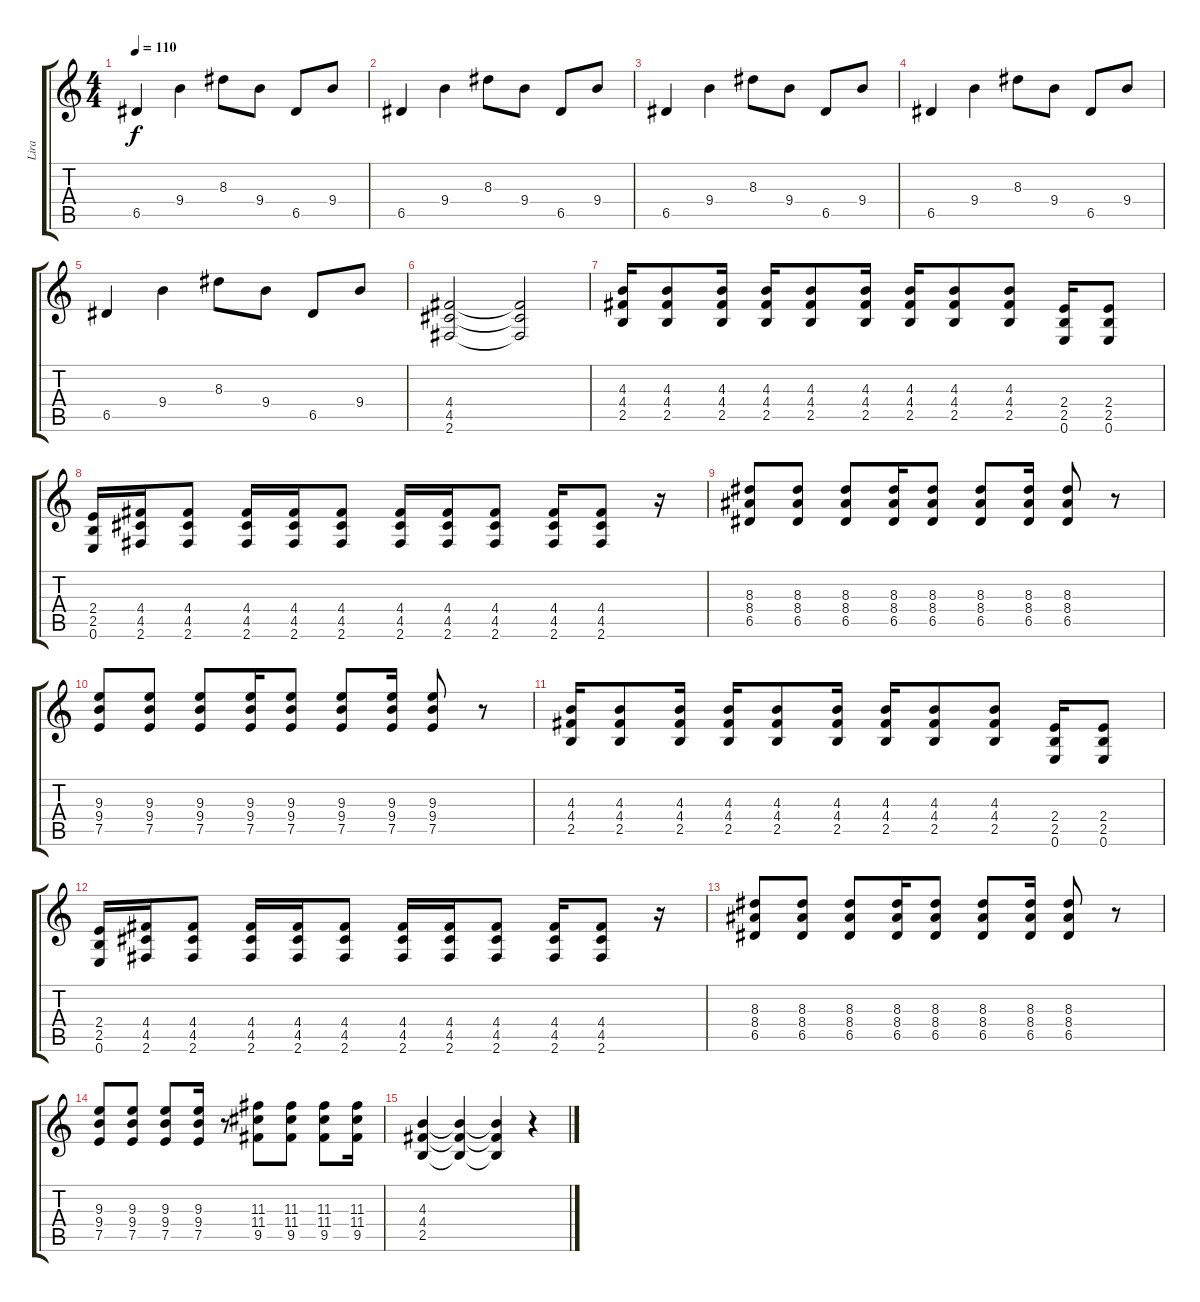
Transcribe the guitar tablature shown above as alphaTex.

\track ("Lira " "Lira ") {instrument overdrivenguitar}
\staff {score tabs}
\tuning (E4 B3 G3 D3 A2 E2) {hide}
\ts (4 4)
\tempo 110
\clef g2
\ks c
6.5.4{dy f} 9.4.4 8.3.8 9.4.8 6.5.8 9.4.8 |
6.5.4 9.4.4 8.3.8 9.4.8 6.5.8 9.4.8 |
6.5.4 9.4.4 8.3.8 9.4.8 6.5.8 9.4.8 |
6.5.4 9.4.4 8.3.8 9.4.8 6.5.8 9.4.8 |
6.5.4 9.4.4 8.3.8 9.4.8 6.5.8 9.4.8 |
(4.4 4.5 2.6).2 (4.4{t} 4.5{t} 2.6{t}).2 |
(4.3 4.4 2.5).16 (4.3 4.4 2.5).8 (4.3 4.4 2.5).16 (4.3 4.4 2.5).16 (4.3 4.4 2.5).8 (4.3 4.4 2.5).16 (4.3 4.4 2.5).16 (4.3 4.4 2.5).8 (4.3 4.4 2.5).8 (2.4 2.5 0.6).16 (2.4 2.5 0.6).8 |
(2.4 2.5 0.6).16 (4.4 4.5 2.6).16 (4.4 4.5 2.6).8 (4.4 4.5 2.6).16 (4.4 4.5 2.6).16 (4.4 4.5 2.6).8 (4.4 4.5 2.6).16 (4.4 4.5 2.6).16 (4.4 4.5 2.6).8 (4.4 4.5 2.6).16 (4.4 4.5 2.6).8 r.16 |
(8.3 8.4 6.5).8 (8.3 8.4 6.5).8 (8.3 8.4 6.5).8 (8.3 8.4 6.5).16 (8.3 8.4 6.5).8 (8.3 8.4 6.5).8 (8.3 8.4 6.5).16 (8.3 8.4 6.5).8 r.8 |
(9.3 9.4 7.5).8 (9.3 9.4 7.5).8 (9.3 9.4 7.5).8 (9.3 9.4 7.5).16 (9.3 9.4 7.5).8 (9.3 9.4 7.5).8 (9.3 9.4 7.5).16 (9.3 9.4 7.5).8 r.8 |
(4.3 4.4 2.5).16 (4.3 4.4 2.5).8 (4.3 4.4 2.5).16 (4.3 4.4 2.5).16 (4.3 4.4 2.5).8 (4.3 4.4 2.5).16 (4.3 4.4 2.5).16 (4.3 4.4 2.5).8 (4.3 4.4 2.5).8 (2.4 2.5 0.6).16 (2.4 2.5 0.6).8 |
(2.4 2.5 0.6).16 (4.4 4.5 2.6).16 (4.4 4.5 2.6).8 (4.4 4.5 2.6).16 (4.4 4.5 2.6).16 (4.4 4.5 2.6).8 (4.4 4.5 2.6).16 (4.4 4.5 2.6).16 (4.4 4.5 2.6).8 (4.4 4.5 2.6).16 (4.4 4.5 2.6).8 r.16 |
(8.3 8.4 6.5).8 (8.3 8.4 6.5).8 (8.3 8.4 6.5).8 (8.3 8.4 6.5).16 (8.3 8.4 6.5).8 (8.3 8.4 6.5).8 (8.3 8.4 6.5).16 (8.3 8.4 6.5).8 r.8 |
(9.3 9.4 7.5).8 (9.3 9.4 7.5).8 (9.3 9.4 7.5).8 (9.3 9.4 7.5).16 r.8 (11.3 11.4 9.5).8 (11.3 11.4 9.5).8 (11.3 11.4 9.5).8 (11.3 11.4 9.5).16 |
(4.3 4.4 2.5).4 (4.3{t} 4.4{t} 2.5{t}).4 (4.3{t} 4.4{t} 2.5{t}).4 r.4
